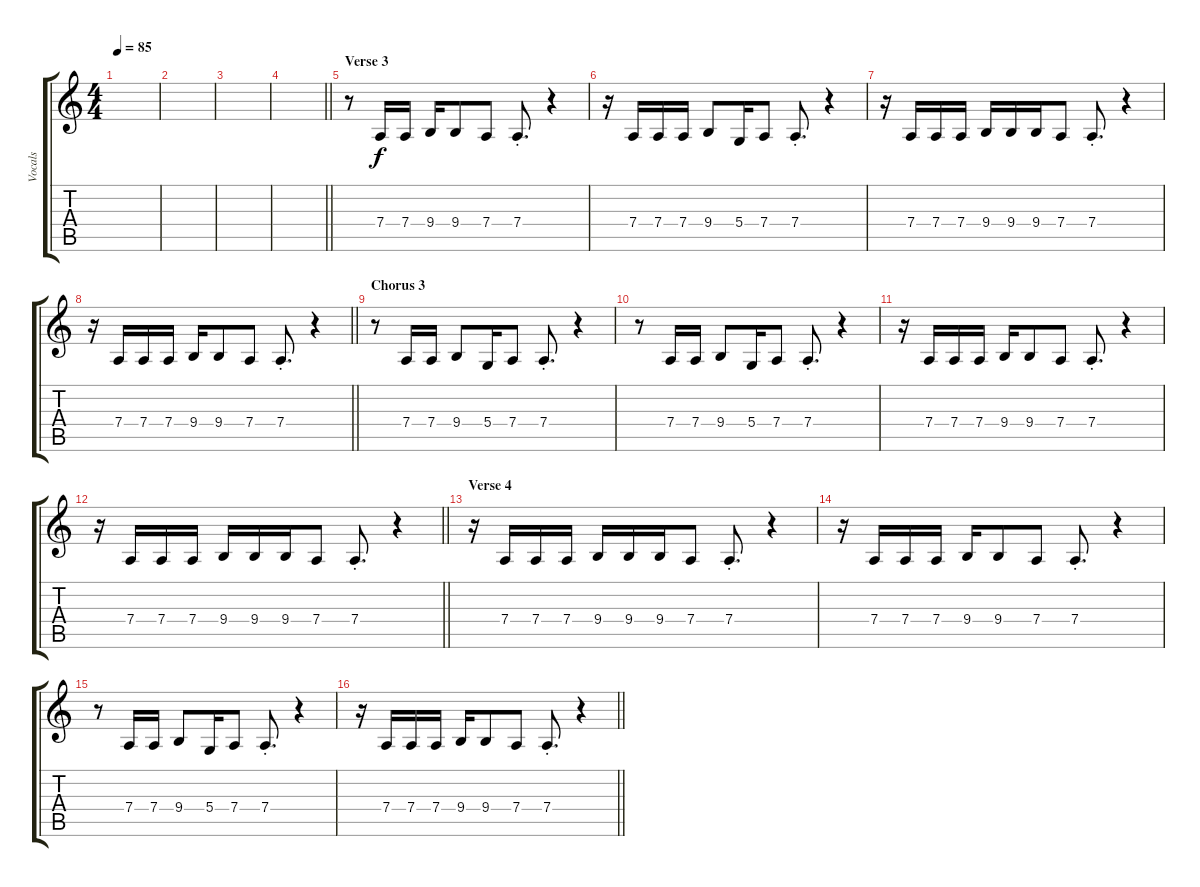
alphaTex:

\track ("Vocals" "Vocals") {instrument lead6voice}
\staff {score tabs}
\tuning (E4 B3 G3 D3 A2 E2) {hide}
\ts (4 4)
\tempo 85
\clef g2
\ks c
|
|
|
\barLineRight lightlight
|
\section ("" "Verse 3")
r.8 7.4.16 7.4.16 9.4.16 9.4.8 7.4.8 7.4{st}.8{d} r.4 |
r.16 7.4.16 7.4.16 7.4.16 9.4.8 5.4.16 7.4.8 7.4{st}.8{d} r.4 |
r.16 7.4.16 7.4.16 7.4.16 9.4.16 9.4.16 9.4.16 7.4.8 7.4{st}.8{d} r.4 |
\barLineRight lightlight
r.16 7.4.16 7.4.16 7.4.16 9.4.16 9.4.8 7.4.8 7.4{st}.8{d} r.4 |
\section ("" "Chorus 3")
r.8 7.4.16 7.4.16 9.4.8 5.4.16 7.4.8 7.4{st}.8{d} r.4 |
r.8 7.4.16 7.4.16 9.4.8 5.4.16 7.4.8 7.4{st}.8{d} r.4 |
r.16 7.4.16 7.4.16 7.4.16 9.4.16 9.4.8 7.4.8 7.4{st}.8{d} r.4 |
\barLineRight lightlight
r.16 7.4.16 7.4.16 7.4.16 9.4.16 9.4.16 9.4.16 7.4.8 7.4{st}.8{d} r.4 |
\section ("" "Verse 4")
r.16 7.4.16 7.4.16 7.4.16 9.4.16 9.4.16 9.4.16 7.4.8 7.4{st}.8{d} r.4 |
r.16 7.4.16 7.4.16 7.4.16 9.4.16 9.4.8 7.4.8 7.4{st}.8{d} r.4 |
r.8 7.4.16 7.4.16 9.4.8 5.4.16 7.4.8 7.4{st}.8{d} r.4 |
\barLineRight lightlight
r.16 7.4.16 7.4.16 7.4.16 9.4.16 9.4.8 7.4.8 7.4{st}.8{d} r.4
